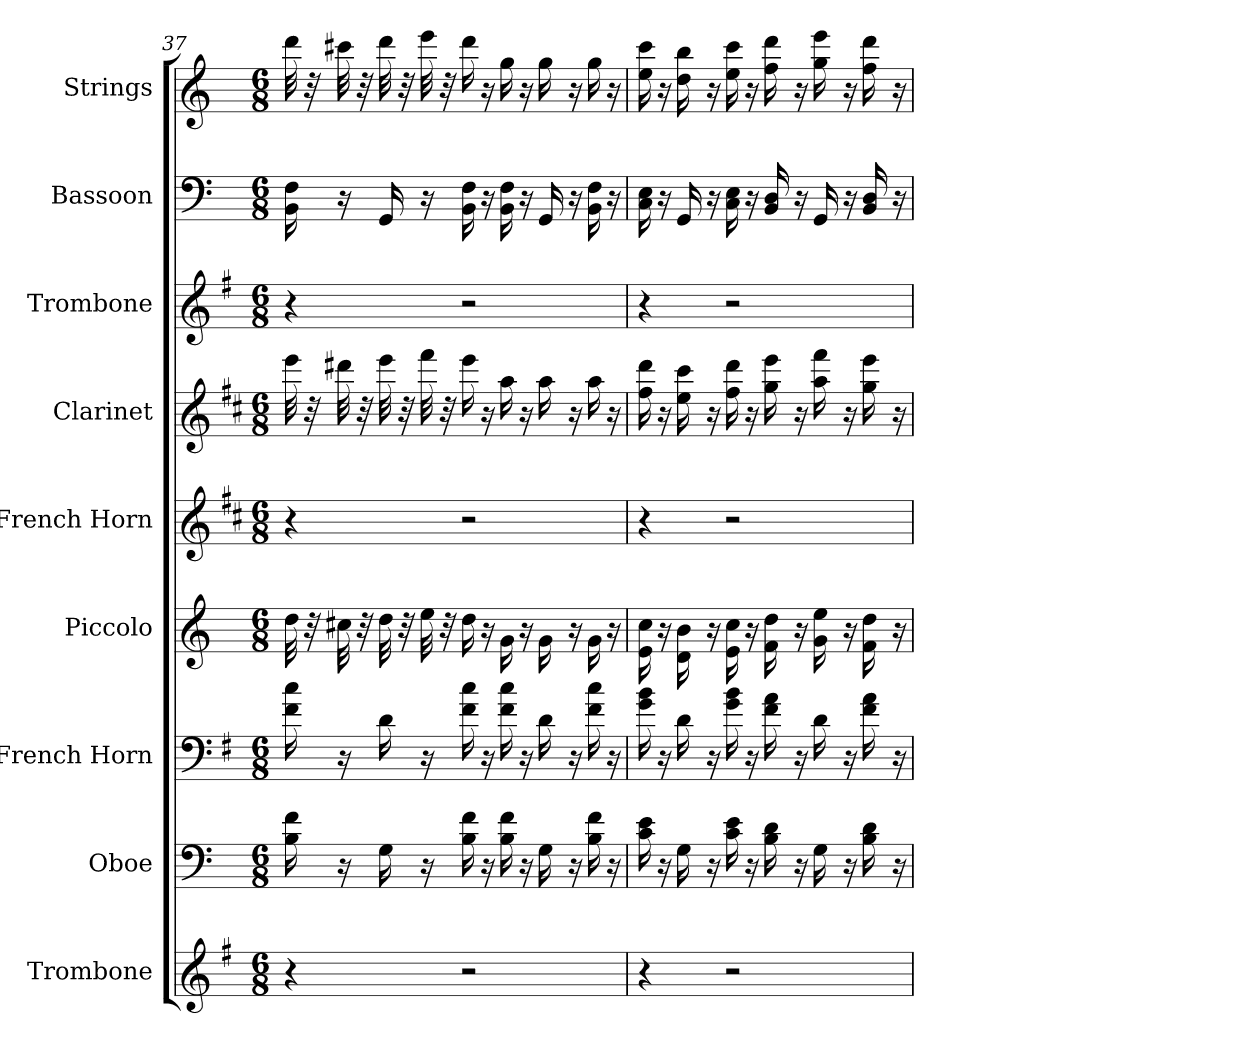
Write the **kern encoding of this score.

**kern	**kern	**kern	**kern	**kern	**kern	**kern	**kern	**kern
*part9	*part8	*part7	*part6	*part5	*part4	*part3	*part2	*part1
*staff9	*staff8	*staff7	*staff6	*staff5	*staff4	*staff3	*staff2	*staff1
*I"Trombone	*I"Oboe	*I"French Horn	*I"Piccolo	*I"French Horn	*I"Clarinet	*I"Trombone	*I"Bassoon	*I"Strings
*I'Trb	*I'Ob	*I'Hn	*I'Picc	*I'Hn	*I'Cl	*I'Trb	*I'Bsn	*I'Str
!!LO:PB:g=z
*clefG2	*clefF4	*clefF4	*clefG2	*clefG2	*clefG2	*clefG2	*clefF4	*clefG2
*	*	*ITrd4c7	*ITrd-7c-12	*ITrd4c7	*ITrd1c2	*	*	*
*k[f#]	*k[]	*k[]	*k[]	*k[f#]	*k[]	*k[f#]	*k[]	*k[]
*M6/8	*M6/8	*M6/8	*M6/8	*M6/8	*M6/8	*M6/8	*M6/8	*M6/8
=37	=37	=37	=37	=37	=37	=37	=37	=37
4r	16B\ 16f\	16B\ 16f\	32ddd\	4r	32ddd\	4r	16BB\ 16F\	32ddd\
.	.	.	32r	.	32r	.	.	32r
.	16r	16r	32ccc#X\	.	32ccc#X\	.	16r	32ccc#X\
.	.	.	32r	.	32r	.	.	32r
.	16G\	16G\	32ddd\	.	32ddd\	.	16GG/	32ddd\
.	.	.	32r	.	32r	.	.	32r
.	16r	16r	32eee\	.	32eee\	.	16r	32eee\
.	.	.	32r	.	32r	.	.	32r
2r	16B\ 16f\	16B\ 16f\	16ddd\	2r	16ddd\	2r	16BB\ 16F\	16ddd\
.	16r	16r	16r	.	16r	.	16r	16r
.	16B\ 16f\	16B\ 16f\	16gg\	.	16gg\	.	16BB\ 16F\	16gg\
.	16r	16r	16r	.	16r	.	16r	16r
.	16G\	16G\	16gg\	.	16gg\	.	16GG/	16gg\
.	16r	16r	16r	.	16r	.	16r	16r
.	16B\ 16f\	16B\ 16f\	16gg\	.	16gg\	.	16BB\ 16F\	16gg\
.	16r	16r	16r	.	16r	.	16r	16r
=38	=38	=38	=38	=38	=38	=38	=38	=38
4r	16c\ 16e\	16c\ 16e\	16ee\ 16ccc\	4r	16ee\ 16ccc\	4r	16C\ 16E\	16ee\ 16ccc\
.	16r	16r	16r	.	16r	.	16r	16r
.	16G\	16G\	16dd\ 16bb\	.	16dd\ 16bb\	.	16GG/	16dd\ 16bb\
.	16r	16r	16r	.	16r	.	16r	16r
2r	16c\ 16e\	16c\ 16e\	16ee\ 16ccc\	2r	16ee\ 16ccc\	2r	16C\ 16E\	16ee\ 16ccc\
.	16r	16r	16r	.	16r	.	16r	16r
.	16B\ 16d\	16B\ 16d\	16ff\ 16ddd\	.	16ff\ 16ddd\	.	16BB/ 16D/	16ff\ 16ddd\
.	16r	16r	16r	.	16r	.	16r	16r
.	16G\	16G\	16gg\ 16eee\	.	16gg\ 16eee\	.	16GG/	16gg\ 16eee\
.	16r	16r	16r	.	16r	.	16r	16r
.	16B\ 16d\	16B\ 16d\	16ff\ 16ddd\	.	16ff\ 16ddd\	.	16BB/ 16D/	16ff\ 16ddd\
.	16r	16r	16r	.	16r	.	16r	16r
=	=	=	=	=	=	=	=	=
*-	*-	*-	*-	*-	*-	*-	*-	*-
